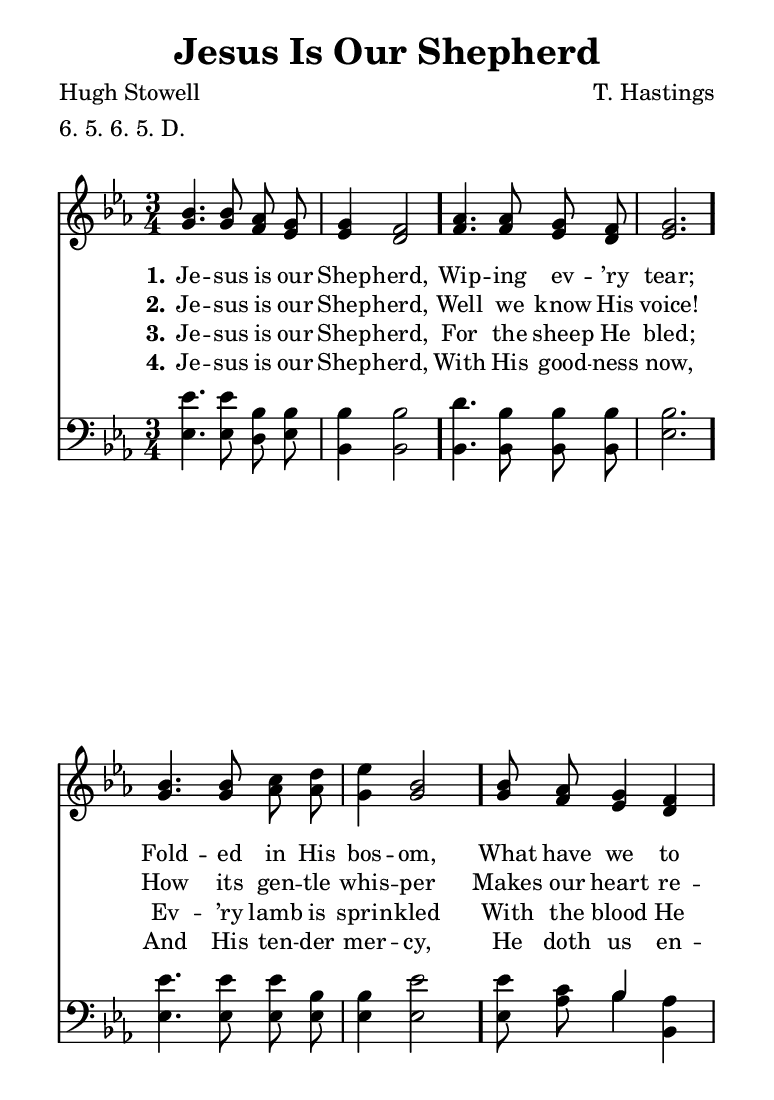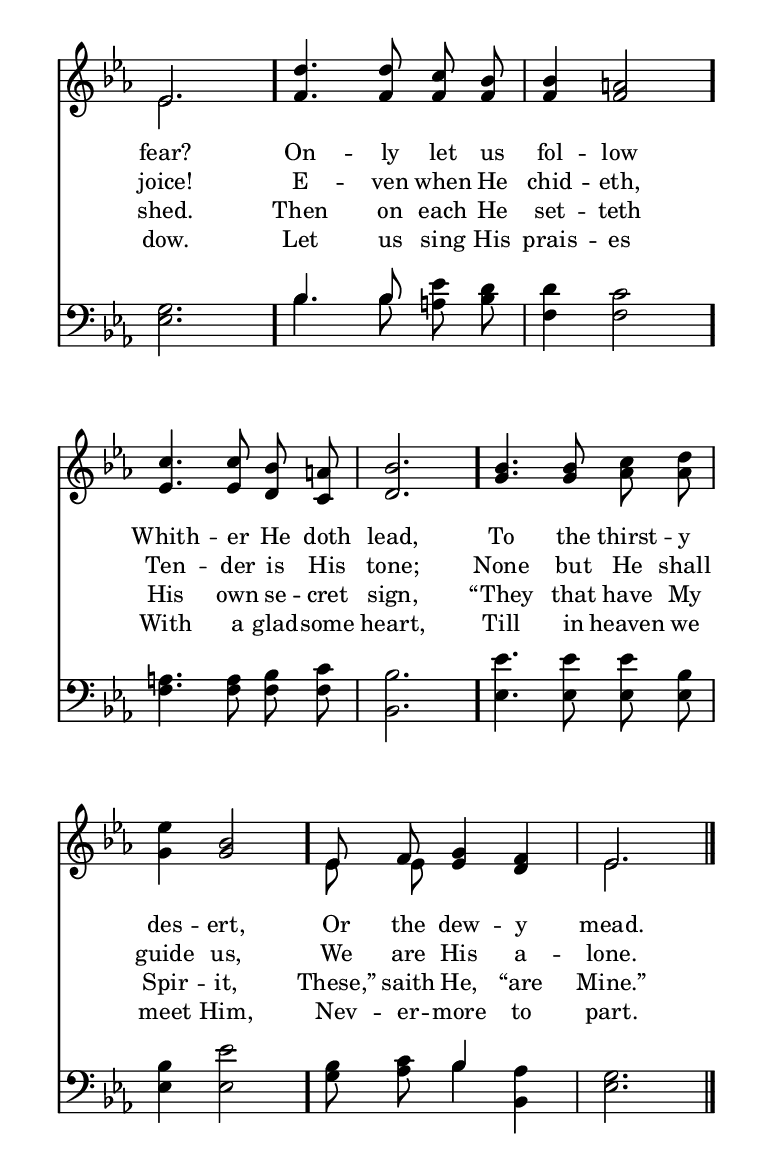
\include "common/global.ily"
\paper {
  \include "common/paper.ily"
  system-count = #(cond (is-eogsized 4) (#t #f))
}

\header{
  %children
  hymnnumber = "343"
  title = "Jesus Is Our Shepherd"
  tunename = "Broughton"
  meter = "6. 5. 6. 5. D."
  poet = "Hugh Stowell"
  composer = "T. Hastings"
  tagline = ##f
}

global = {
  \include "common/overrides.ily"
  \override Staff.TimeSignature.style = #'numbered
  \time 3/4
  \override Score.MetronomeMark.transparent = ##t % hide all fermata changes too
  \tempo 4=80
  \key ees \major
  \autoBeamOff
}

patternA = { c4. c8 c c | c4 c2 | }
patternB = { c4. c8 c c | c2. | }
patternC = { c8 c c4 c | c2. | }

notesSoprano = {
\global
\relative c'' {

  \changePitch \patternA { bes bes aes g | g f }
  \changePitch \patternB { aes aes g f | g }
  \changePitch \patternA { bes bes c d | ees bes }
  \changePitch \patternC { bes aes g f | ees }

  \changePitch \patternA { d' d c bes | bes a }
  \changePitch \patternB { c c bes a | bes }
  \changePitch \patternA { bes bes c d | ees bes }
  \changePitch \patternC { ees, f g f | ees }

  \bar "|."

}
}

notesAlto = {
\global
\relative e' {

  \changePitch \patternA { g g f ees | ees d }
  \changePitch \patternB { f f ees d | ees }
  \changePitch \patternA { g g aes aes | g g }
  \changePitch \patternC { g f ees d | ees }

  \changePitch \patternA { f f f f | f f }
  \changePitch \patternB { ees ees d c | d }
  \changePitch \patternA { g g aes aes | g g }
  \changePitch \patternC { ees ees ees d | ees }

}
}

notesTenor = {
\global
\relative a' {

  \changePitch \patternA { ees ees bes bes | bes bes }
  \changePitch \patternB { d bes bes bes | bes }
  \changePitch \patternA { ees ees ees bes | bes ees }
  \changePitch \patternC { ees c bes aes | g }

  \changePitch \patternA { bes bes ees d | d c }
  \changePitch \patternB { a a bes c | bes }
  \changePitch \patternA { ees ees ees bes | bes ees }
  \changePitch \patternC { bes c bes aes | g }

}
}

notesBass = {
\global
\relative f {

  \changePitch \patternA { ees ees d ees | bes bes }
  \changePitch \patternB { bes bes bes bes | ees }
  \changePitch \patternA { ees ees ees ees | ees ees }
  \changePitch \patternC { ees aes bes bes, | ees }

  \changePitch \patternA { bes' bes a bes | f f }
  \changePitch \patternB { f f f f | bes, }
  \changePitch \patternA { ees ees ees ees | ees ees }
  \changePitch \patternC { g aes bes bes, | ees }

}
}

wordsA = \lyricmode {
\set stanza = "1."

Je -- sus is our Shep -- herd, \bar "."
Wip -- ing ev -- ’ry tear; \bar "."
Fold -- ed in His bos -- om, \bar "."
What have we to fear? \bar "."
On -- ly let us fol -- low \bar "."
Whith -- er He doth lead, \bar "."
To the thirst -- y des -- ert, \bar "."
Or the dew -- y mead. \bar "."

}

wordsB = \lyricmode {
\set stanza = "2."

Je -- sus is our Shep -- herd,
Well we know His voice!
How its gen -- tle whis -- per
Makes our heart re -- joice!
E -- ven when He chid -- eth,
Ten -- der is His tone;
None but He shall guide us,
We are His a -- lone.

}

wordsC = \lyricmode {
\set stanza = "3."

Je -- sus is our Shep -- herd,
For the sheep He bled;
Ev -- ’ry lamb is sprin -- kled
With the blood He shed.
Then on each He set -- teth
His own se -- cret sign,
“They that have My Spir -- it,
These,” saith He, “are Mine.”

}

wordsD = \lyricmode {
\set stanza = "4."

Je -- sus is our Shep -- herd,
With His good -- ness now,
And His ten -- der mer -- cy,
He doth us en -- dow.
Let us sing His prais -- es
With a glad -- some heart,
Till in heaven we meet Him,
Nev -- er -- more to part.

}

\score {
  \context ChoirStaff <<
    \context Staff = upper <<
      \set Staff.autoBeaming = ##f
      \set ChoirStaff.systemStartDelimiter = #'SystemStartBar
      \set ChoirStaff.printPartCombineTexts = ##f
      \partcombine #'(2 . 11) \notesSoprano \notesAlto
      \context NullVoice = sopranos { \voiceOne << \notesSoprano >> }
      \context Lyrics = one   \lyricsto sopranos \wordsA
      \context Lyrics = two   \lyricsto sopranos \wordsB
      \context Lyrics = three \lyricsto sopranos \wordsC
      \context Lyrics = four  \lyricsto sopranos \wordsD
    >>
    \context Staff = men <<
      \set Staff.autoBeaming = ##f
      \clef bass
      \set ChoirStaff.printPartCombineTexts = ##f
      \partcombine #'(2 . 11) \notesTenor \notesBass
    >>
  >>
  \layout {
    \include "common/layout.ily"
  }
  #(cond ((ly:get-option 'eog-midi-permitted) #{ \midi{
    \include "common/midi.ily"
  } #}))
}

\version "2.19.49"  % necessary for upgrading to future LilyPond versions.

% vi:set et ts=2 sw=2 ai nocindent syntax=lilypond:
